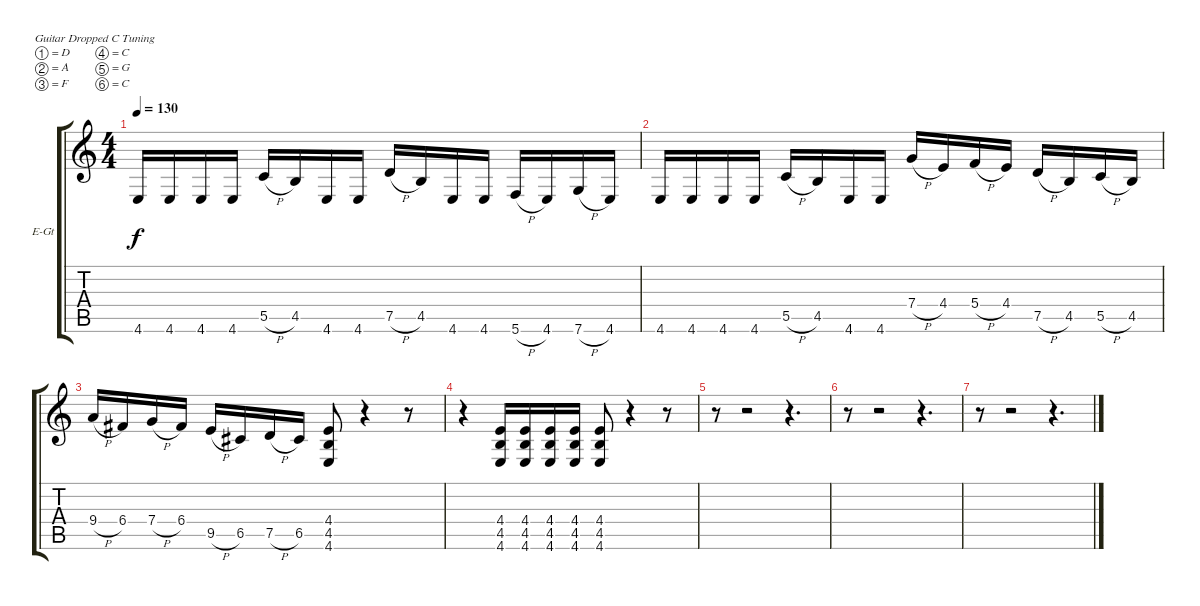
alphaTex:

\bracketExtendMode groupsimilarinstruments
\firstSystemTrackNameOrientation horizontal
\otherSystemsTrackNameOrientation horizontal
\track ("Matthew Tuck" "E-Gt") {instrument overdrivenguitar}
\staff {score tabs}
\tuning (D4 A3 F3 C3 G2 C2)
\ts (4 4)
\tempo 130
\clef g2
\ks c
4.6.16{dy f} 4.6.16 4.6.16 4.6.16 5.5{h}.16 4.5.16 4.6.16 4.6.16 7.5{h}.16 4.5.16 4.6.16 4.6.16 5.6{h}.16 4.6.16 7.6{h}.16 4.6.16 |
4.6.16 4.6.16 4.6.16 4.6.16 5.5{h}.16 4.5.16 4.6.16 4.6.16 7.4{h}.16 4.4.16 5.4{h}.16 4.4.16 7.5{h}.16 4.5.16 5.5{h}.16 4.5.16 |
9.4{h}.16 6.4.16 7.4{h}.16 6.4.16 9.5{h}.16 6.5.16 7.5{h}.16 6.5.16 (4.4 4.5 4.6).8 r.4 r.8 |
r.4 (4.4 4.5 4.6).16 (4.4 4.5 4.6).16 (4.4 4.5 4.6).16 (4.4 4.5 4.6).16 (4.4 4.5 4.6).8 r.4 r.8 |
r.8 r.2 r.4{d} |
r.8 r.2 r.4{d} |
r.8 r.2 r.4{d}
